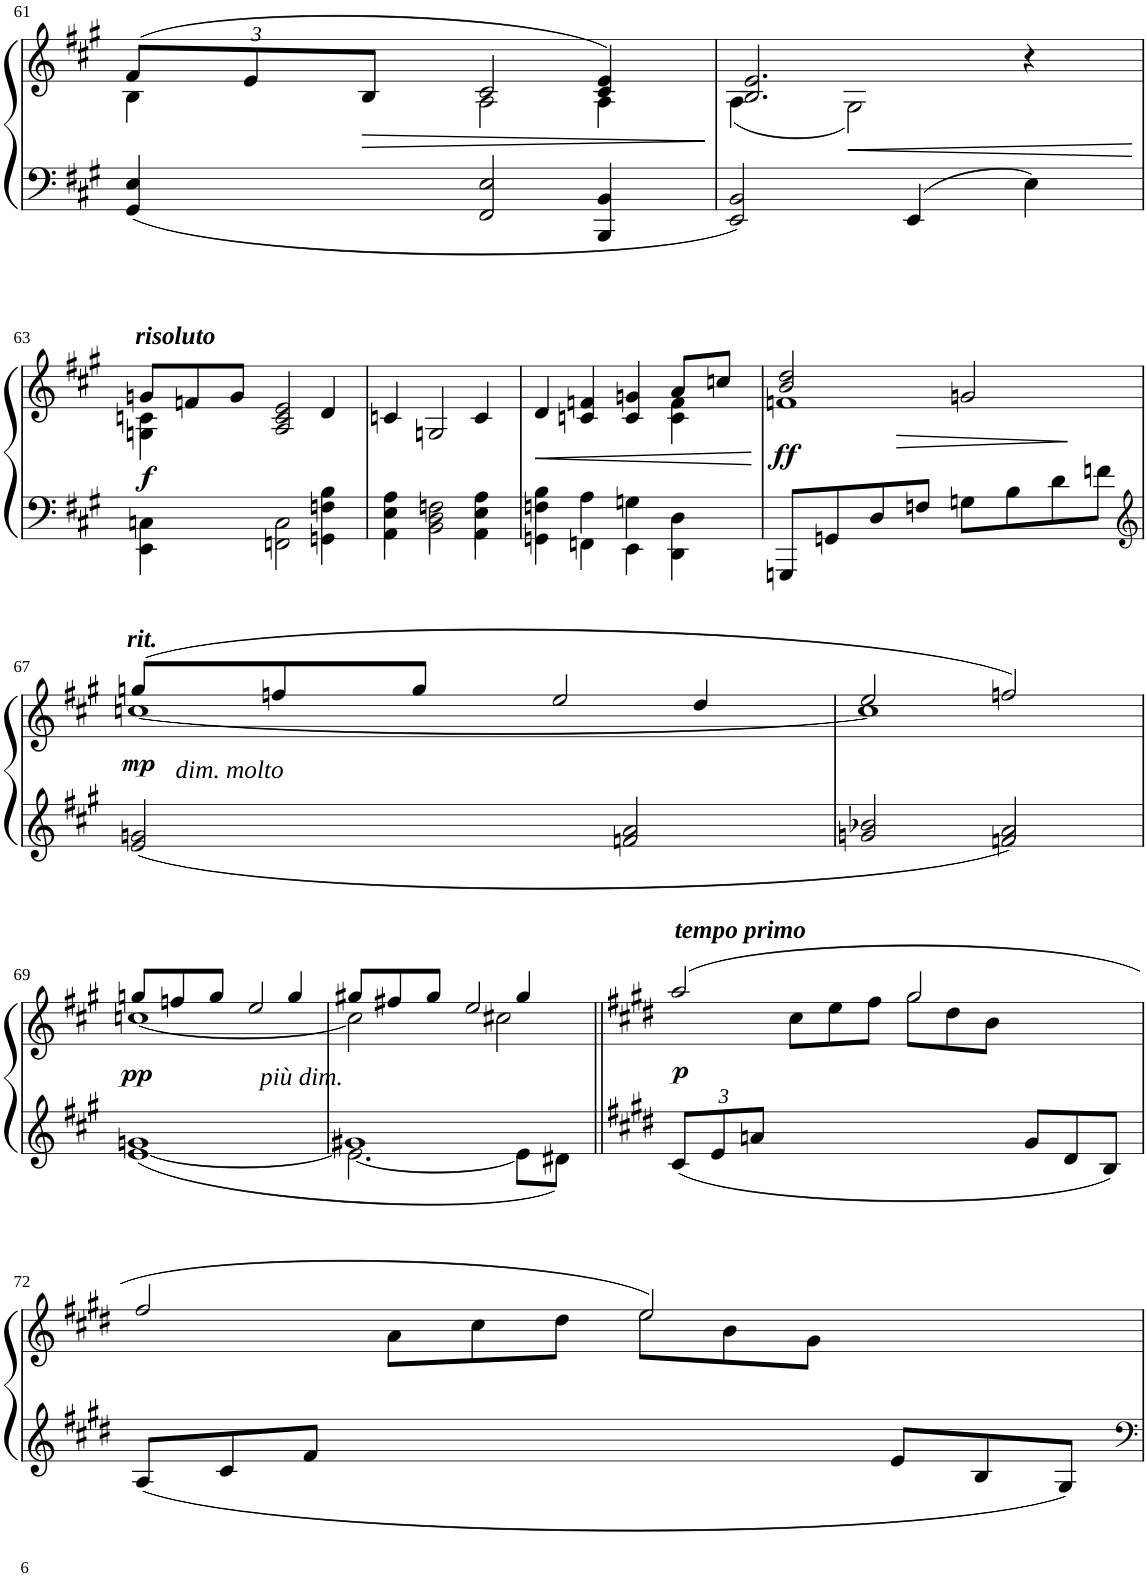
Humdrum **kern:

**kern	**kern	**dynam
*part1	*part1	*part1
*staff2	*staff1	*staff1/2
*I"Piano	*	*
*I'Pno	*	*
!!LO:PB:g=z
*clefF4	*clefG2	*
*k[f#c#g#]	*k[f#c#g#]	*
*M4/4	*M4/4	*
*	*Xbrackettup	*
=61	=61	=61
*	*^	*
4GG#/ 4E/	(12f#/L	4B\	.
.	12e/	.	.
!	!	!	!LO:HP:b
.	12B/J	.	>
2FF#/ 2E/	2c#/	2A\	.
4BBB/ 4BB/	4c#/ 4e/)	4A\	.
*	*v	*v	*
.	.	]
=62	=62	=62
*	*^	*
2EE/ 2BB/	2.B/ 2.e/	(4A\	.
!	!	!	!LO:HP:b
.	.	2G#\)	<
4EE/	.	.	.
4E\	4r	4ryy	.
!!LO:LB:g=z	!!
=63	=63	=63	=63
*^	*	*	*
*	*	*Xtuplet	*	*
!	!	!LO:TX:a:Bi:t=risoluto	!	!
!	!	!	!	!LO:DY:b
2.ryy	4EE\ 4Cn\	12gn/L	4Gn\ 4cn\	f
.	.	12fn/	.	.
.	.	12g/J	.	.
.	2FFn\ 2C\	2A/ 2c/ 2e/	2.ryy	.
4Fn\ 4B\	4GGn\	4d/	.	.
*	*	*v	*v	*
=64	=64	=64	=64
4E\ 4A\	4AA\	4cn/	.
2D\ 2Fn\	2BB\	2Gn/	.
4E\ 4A\	4AA\	4c/	.
=65	=65	=65	=65
!	!	!	!LO:HP:b
*	*	*^	*
4Fn\ 4B\	4GGn\	4d/	2.ryy	<
4A\	4FFn\	4cn/ 4fn/	.	.
4Gn\	4EE\	4c/ 4gn/	.	.
4ryy	4DD\ 4D\	8a/L	4c\ 4f\	.
.	.	8ccn/J	.	.
*v	*v	*	*	*
*	*v	*v	*
.	.	[
=66	=66	=66
*	*^	*
!	!	!	!LO:DY:b
8GGGn/L	2b/ 2dd/	1fn	ff
8GGn/	.	.	.
8D/	.	.	.
8Fn/J	.	.	.
8Gn\L	2gn/	.	.
8B\	.	.	.
8d\	.	.	.
8fn\J	.	.	.
*	*v	*v	*
.	.	[
!!LO:LB:g=z
=67	=67	=67
*clefG2	*	*
*	*^	*
!	!LO:TX:b:i:t=dim. molto	!	!
!	!LO:TX:a:Bi:t=rit.	!	!
!	!	!	!LO:DY:b
2e/ 2gn/	(12ggn/L	[1ccn	mp
.	12ffn/	.	.
.	12gg/J	.	.
.	2ee/	.	.
2fn/ 2a/	.	.	.
.	4dd/	.	.
=68	=68	=68	=68
2gn/ 2b-X/	2ee/	1cc]	.
2fn/ 2a/	2ffn/)	.	.
!!LO:LB:g=z	!!
=69	=69	=69	=69
!	!	!	!LO:DY:b
[<1e 1gn	12ggn/L	[1ccn	pp
.	12ffn/	.	.
.	12gg/J	.	.
.	2ee/	.	.
!	!LO:TX:a:i:t=più dim.	!	!
.	4gg/	.	.
=70	=70	=70	=70
*^	*	*	*
1g#X	2.e\_	12gg#X/L	2cc\]	.
.	.	12ff#X/	.	.
.	.	12gg#/J	.	.
.	.	2ee/	.	.
.	.	.	2cc#X\	.
.	8e\L]	4gg#/	.	.
.	8d#X\J	.	.	.
*v	*v	*	*	*
=71||	=71||	=71||	=71||
*k[f#c#g#d#]	*k[f#c#g#d#]	*	*
*Xbrackettup	*	*	*
*^	*	*	*
!	!	!LO:TX:a:Bi:t=tempo primo	!	!
!	!	!	!	!LO:DY:b
*v	*v	*	*	*
12c#/L	(2aa/	4ryy	p
12e/	.	.	.
12an/J	.	.	.
4ryy	.	12cc#\L	.
.	.	12ee\	.
.	.	12ff#\J	.
4ryy	2gg#/	12gg#\L	.
.	.	12dd#\	.
.	.	12b\J	.
*Xtuplet	*	*	*
12g#/L	.	4ryy	.
12d#/	.	.	.
12B/J	.	.	.
!!LO:LB:g=z	!!
=72	=72	=72	=72
12A/L	2ff#/	4ryy	.
12c#/	.	.	.
12f#/J	.	.	.
4ryy	.	12a\L	.
.	.	12cc#\	.
.	.	12dd#\J	.
4ryy	2ee/)	12ee\L	.
.	.	12b\	.
.	.	12g#\J	.
12e/L	.	4ryy	.
12B/	.	.	.
12G#/J	.	.	.
*	*v	*v	*
=	=	=
*-	*-	*-
